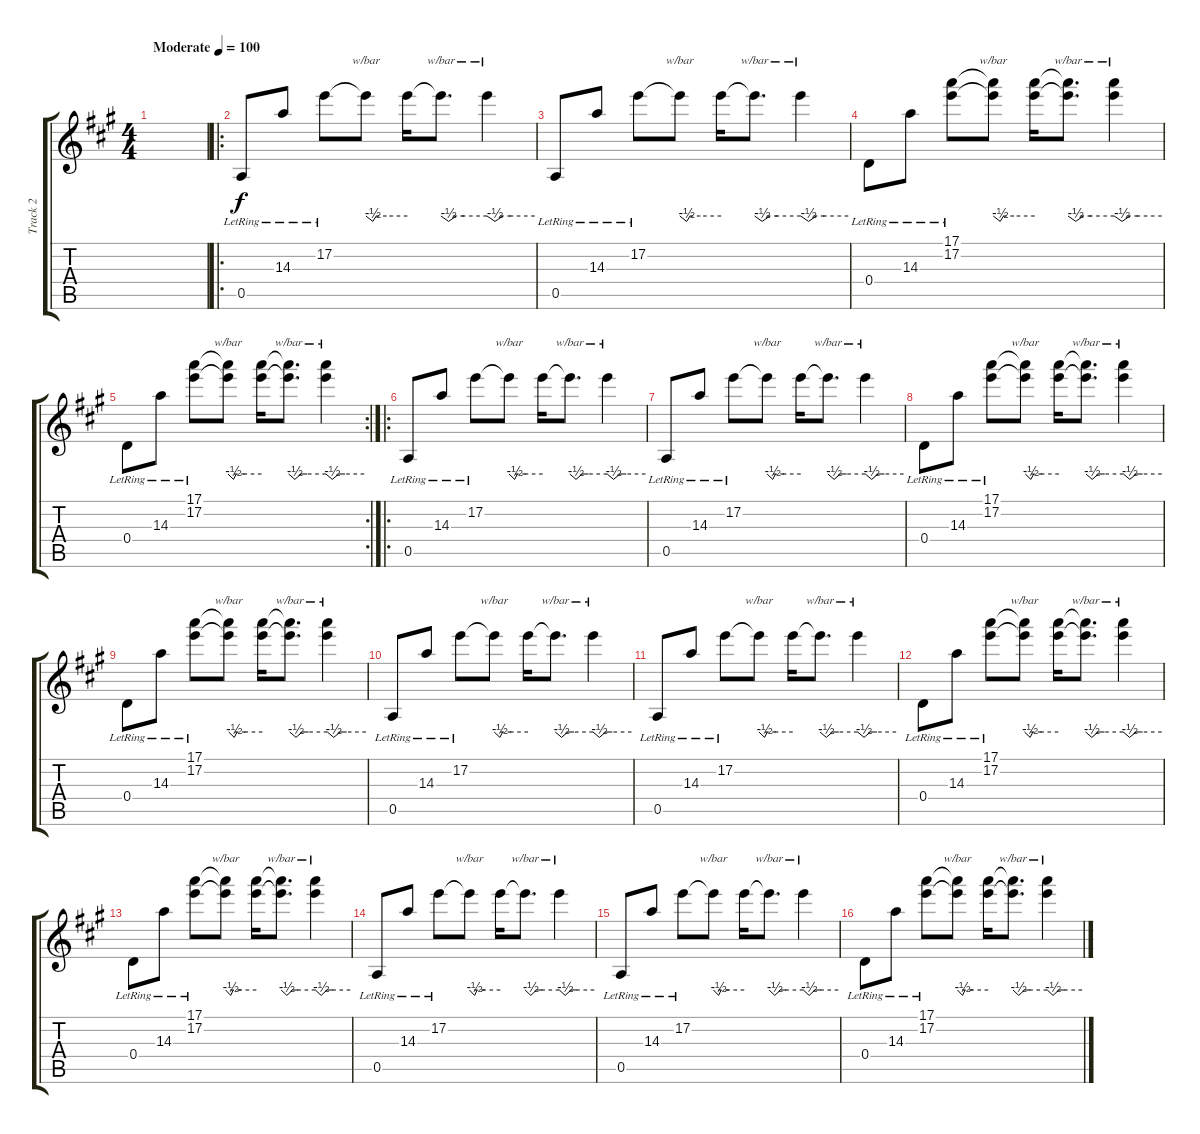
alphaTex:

\track ("Track 2" "Track 2") {instrument overdrivenguitar}
\staff {score tabs}
\tuning (E4 B3 G3 D3 A2 E2) {hide}
\ts (4 4)
\tempo (100 "Moderate")
\clef g2
\ks a
|
\ro
0.5{lr}.8 14.3{lr}.8 17.2{lr}.8 17.2{t}.8{tbe (custom default 0 0 10 -2 15 0 30 0 60 0)} 17.2{t}.16 17.2{t}.8{d tbe (custom default 0 0 10 -2 20 0 30 0 60 0)} 17.2{t}.4{tbe (custom default 0 0 10 -2 20 0 30 0 60 0)} |
0.5{lr}.8 14.3{lr}.8 17.2{lr}.8 17.2{t}.8{tbe (custom default 0 0 10 -2 15 0 30 0 60 0)} 17.2{t}.16 17.2{t}.8{d tbe (custom default 0 0 10 -2 20 0 30 0 60 0)} 17.2{t}.4{tbe (custom default 0 0 10 -2 20 0 30 0 60 0)} |
0.4{lr}.8 14.3{lr}.8 (17.1{lr} 17.2{lr}).8 (17.1{t} 17.2{t}).8{tbe (custom default 0 0 10 -2 15 0 30 0 60 0)} (17.1{t} 17.2{t}).16 (17.1{t} 17.2{t}).8{d tbe (custom default 0 0 10 -2 20 0 30 0 60 0)} (17.1{t} 17.2{t}).4{tbe (custom default 0 0 10 -2 20 0 30 0 60 0)} |
\rc 2
0.4{lr}.8 14.3{lr}.8 (17.1{lr} 17.2{lr}).8 (17.1{t} 17.2{t}).8{tbe (custom default 0 0 10 -2 15 0 30 0 60 0)} (17.1{t} 17.2{t}).16 (17.1{t} 17.2{t}).8{d tbe (custom default 0 0 10 -2 20 0 30 0 60 0)} (17.1{t} 17.2{t}).4{tbe (custom default 0 0 10 -2 20 0 30 0 60 0)} |
\ro
0.5{lr}.8 14.3{lr}.8 17.2{lr}.8 17.2{t}.8{tbe (custom default 0 0 10 -2 15 0 30 0 60 0)} 17.2{t}.16 17.2{t}.8{d tbe (custom default 0 0 10 -2 20 0 30 0 60 0)} 17.2{t}.4{tbe (custom default 0 0 10 -2 20 0 30 0 60 0)} |
0.5{lr}.8 14.3{lr}.8 17.2{lr}.8 17.2{t}.8{tbe (custom default 0 0 10 -2 15 0 30 0 60 0)} 17.2{t}.16 17.2{t}.8{d tbe (custom default 0 0 10 -2 20 0 30 0 60 0)} 17.2{t}.4{tbe (custom default 0 0 10 -2 20 0 30 0 60 0)} |
0.4{lr}.8 14.3{lr}.8 (17.1{lr} 17.2{lr}).8 (17.1{t} 17.2{t}).8{tbe (custom default 0 0 10 -2 15 0 30 0 60 0)} (17.1{t} 17.2{t}).16 (17.1{t} 17.2{t}).8{d tbe (custom default 0 0 10 -2 20 0 30 0 60 0)} (17.1{t} 17.2{t}).4{tbe (custom default 0 0 10 -2 20 0 30 0 60 0)} |
0.4{lr}.8 14.3{lr}.8 (17.1{lr} 17.2{lr}).8 (17.1{t} 17.2{t}).8{tbe (custom default 0 0 10 -2 15 0 30 0 60 0)} (17.1{t} 17.2{t}).16 (17.1{t} 17.2{t}).8{d tbe (custom default 0 0 10 -2 20 0 30 0 60 0)} (17.1{t} 17.2{t}).4{tbe (custom default 0 0 10 -2 20 0 30 0 60 0)} |
0.5{lr}.8 14.3{lr}.8 17.2{lr}.8 17.2{t}.8{tbe (custom default 0 0 10 -2 15 0 30 0 60 0)} 17.2{t}.16 17.2{t}.8{d tbe (custom default 0 0 10 -2 20 0 30 0 60 0)} 17.2{t}.4{tbe (custom default 0 0 10 -2 20 0 30 0 60 0)} |
0.5{lr}.8 14.3{lr}.8 17.2{lr}.8 17.2{t}.8{tbe (custom default 0 0 10 -2 15 0 30 0 60 0)} 17.2{t}.16 17.2{t}.8{d tbe (custom default 0 0 10 -2 20 0 30 0 60 0)} 17.2{t}.4{tbe (custom default 0 0 10 -2 20 0 30 0 60 0)} |
0.4{lr}.8 14.3{lr}.8 (17.1{lr} 17.2{lr}).8 (17.1{t} 17.2{t}).8{tbe (custom default 0 0 10 -2 15 0 30 0 60 0)} (17.1{t} 17.2{t}).16 (17.1{t} 17.2{t}).8{d tbe (custom default 0 0 10 -2 20 0 30 0 60 0)} (17.1{t} 17.2{t}).4{tbe (custom default 0 0 10 -2 20 0 30 0 60 0)} |
0.4{lr}.8 14.3{lr}.8 (17.1{lr} 17.2{lr}).8 (17.1{t} 17.2{t}).8{tbe (custom default 0 0 10 -2 15 0 30 0 60 0)} (17.1{t} 17.2{t}).16 (17.1{t} 17.2{t}).8{d tbe (custom default 0 0 10 -2 20 0 30 0 60 0)} (17.1{t} 17.2{t}).4{tbe (custom default 0 0 10 -2 20 0 30 0 60 0)} |
0.5{lr}.8 14.3{lr}.8 17.2{lr}.8 17.2{t}.8{tbe (custom default 0 0 10 -2 15 0 30 0 60 0)} 17.2{t}.16 17.2{t}.8{d tbe (custom default 0 0 10 -2 20 0 30 0 60 0)} 17.2{t}.4{tbe (custom default 0 0 10 -2 20 0 30 0 60 0)} |
0.5{lr}.8 14.3{lr}.8 17.2{lr}.8 17.2{t}.8{tbe (custom default 0 0 10 -2 15 0 30 0 60 0)} 17.2{t}.16 17.2{t}.8{d tbe (custom default 0 0 10 -2 20 0 30 0 60 0)} 17.2{t}.4{tbe (custom default 0 0 10 -2 20 0 30 0 60 0)} |
0.4{lr}.8 14.3{lr}.8 (17.1{lr} 17.2{lr}).8 (17.1{t} 17.2{t}).8{tbe (custom default 0 0 10 -2 15 0 30 0 60 0)} (17.1{t} 17.2{t}).16 (17.1{t} 17.2{t}).8{d tbe (custom default 0 0 10 -2 20 0 30 0 60 0)} (17.1{t} 17.2{t}).4{tbe (custom default 0 0 10 -2 20 0 30 0 60 0)}
